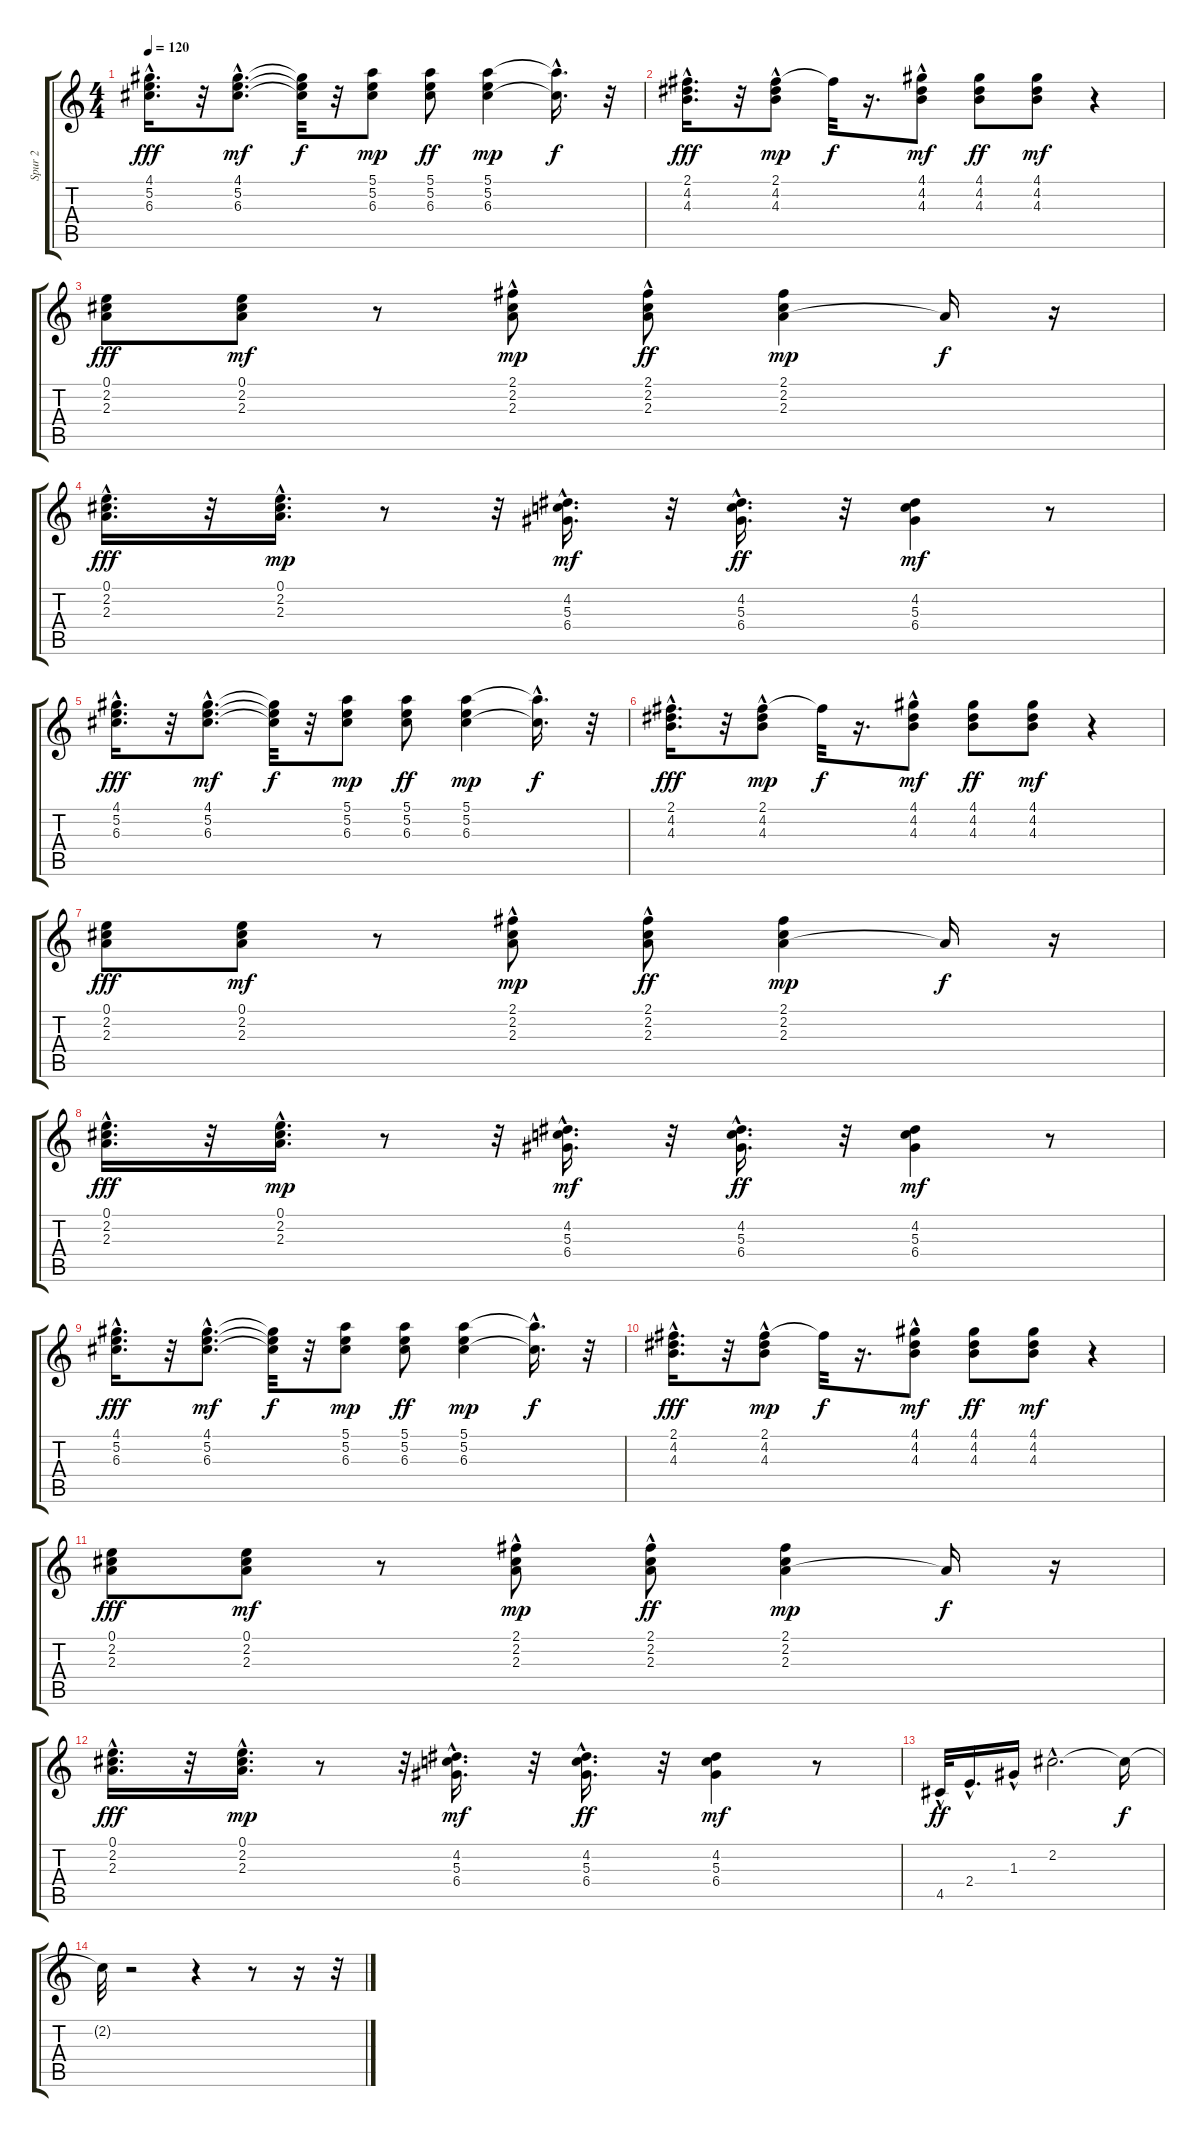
\track ("Spur 2" "Spur 2") {instrument acousticguitarsteel}
\staff {score tabs}
\tuning (E4 B3 G3 D3 A2 E2) {hide}
\ts (4 4)
\tempo 120
\clef g2
\ks c
(4.1{hac} 5.2{hac} 6.3{hac}).16{d dy fff} r.32 (4.1{hac} 5.2{hac} 6.3{hac}).8{d dy mf} (4.1{t} 5.2{t} 6.3{t}).32{dy f} r.32 (5.1 5.2 6.3).8{dy mp} (5.1 5.2 6.3).8{dy ff} (5.1 5.2 6.3).4{dy mp} (5.1{hac t} 6.3{t}).16{d dy f} r.32 |
(2.1{hac} 4.2{hac} 4.3{hac}).16{d dy fff} r.32 (2.1 4.2{hac} 4.3{hac}).8{dy mp} 2.1{t}.32{dy f} r.16{d} (4.1 4.2 4.3{hac}).8{dy mf} (4.1 4.2 4.3).8{dy ff} (4.1 4.2 4.3).8{dy mf} r.4 |
(0.1 2.2 2.3).8{dy fff} (0.1 2.2 2.3).8{dy mf} r.8 (2.1 2.2 2.3{hac}).8{dy mp} (2.1 2.2 2.3{hac}).8{dy ff} (2.1 2.2 2.3).4{dy mp} 2.3{t}.16{dy f} r.16 |
(0.1{hac} 2.2{hac} 2.3{hac}).16{d dy fff} r.32 (0.1{hac} 2.2{hac} 2.3{hac}).16{d dy mp} r.8 r.32 (4.2{hac} 5.3{hac} 6.4{hac}).16{d dy mf} r.32 (4.2{hac} 5.3{hac} 6.4{hac}).16{d dy ff} r.32 (4.2 5.3 6.4).4{dy mf} r.8 |
(4.1{hac} 5.2{hac} 6.3{hac}).16{d dy fff} r.32 (4.1{hac} 5.2{hac} 6.3{hac}).8{d dy mf} (4.1{t} 5.2{t} 6.3{t}).32{dy f} r.32 (5.1 5.2 6.3).8{dy mp} (5.1 5.2 6.3).8{dy ff} (5.1 5.2 6.3).4{dy mp} (5.1{hac t} 6.3{t}).16{d dy f} r.32 |
(2.1{hac} 4.2{hac} 4.3{hac}).16{d dy fff} r.32 (2.1 4.2{hac} 4.3{hac}).8{dy mp} 2.1{t}.32{dy f} r.16{d} (4.1 4.2 4.3{hac}).8{dy mf} (4.1 4.2 4.3).8{dy ff} (4.1 4.2 4.3).8{dy mf} r.4 |
(0.1 2.2 2.3).8{dy fff} (0.1 2.2 2.3).8{dy mf} r.8 (2.1 2.2 2.3{hac}).8{dy mp} (2.1 2.2 2.3{hac}).8{dy ff} (2.1 2.2 2.3).4{dy mp} 2.3{t}.16{dy f} r.16 |
(0.1{hac} 2.2{hac} 2.3{hac}).16{d dy fff} r.32 (0.1{hac} 2.2{hac} 2.3{hac}).16{d dy mp} r.8 r.32 (4.2{hac} 5.3{hac} 6.4{hac}).16{d dy mf} r.32 (4.2{hac} 5.3{hac} 6.4{hac}).16{d dy ff} r.32 (4.2 5.3 6.4).4{dy mf} r.8 |
(4.1{hac} 5.2{hac} 6.3{hac}).16{d dy fff} r.32 (4.1{hac} 5.2{hac} 6.3{hac}).8{d dy mf} (4.1{t} 5.2{t} 6.3{t}).32{dy f} r.32 (5.1 5.2 6.3).8{dy mp} (5.1 5.2 6.3).8{dy ff} (5.1 5.2 6.3).4{dy mp} (5.1{hac t} 6.3{t}).16{d dy f} r.32 |
(2.1{hac} 4.2{hac} 4.3{hac}).16{d dy fff} r.32 (2.1 4.2{hac} 4.3{hac}).8{dy mp} 2.1{t}.32{dy f} r.16{d} (4.1 4.2 4.3{hac}).8{dy mf} (4.1 4.2 4.3).8{dy ff} (4.1 4.2 4.3).8{dy mf} r.4 |
(0.1 2.2 2.3).8{dy fff} (0.1 2.2 2.3).8{dy mf} r.8 (2.1 2.2 2.3{hac}).8{dy mp} (2.1 2.2 2.3{hac}).8{dy ff} (2.1 2.2 2.3).4{dy mp} 2.3{t}.16{dy f} r.16 |
(0.1{hac} 2.2{hac} 2.3{hac}).16{d dy fff} r.32 (0.1{hac} 2.2{hac} 2.3{hac}).16{d dy mp} r.8 r.32 (4.2{hac} 5.3{hac} 6.4{hac}).16{d dy mf} r.32 (4.2{hac} 5.3{hac} 6.4{hac}).16{d dy ff} r.32 (4.2 5.3 6.4).4{dy mf} r.8 |
4.5{hac}.32{dy ff} 2.4{hac}.16{d} 1.3{hac}.16 2.2{hac}.2{d} 2.2{t}.16{dy f} |
2.2{t}.32 r.2 r.4 r.8 r.16 r.32
